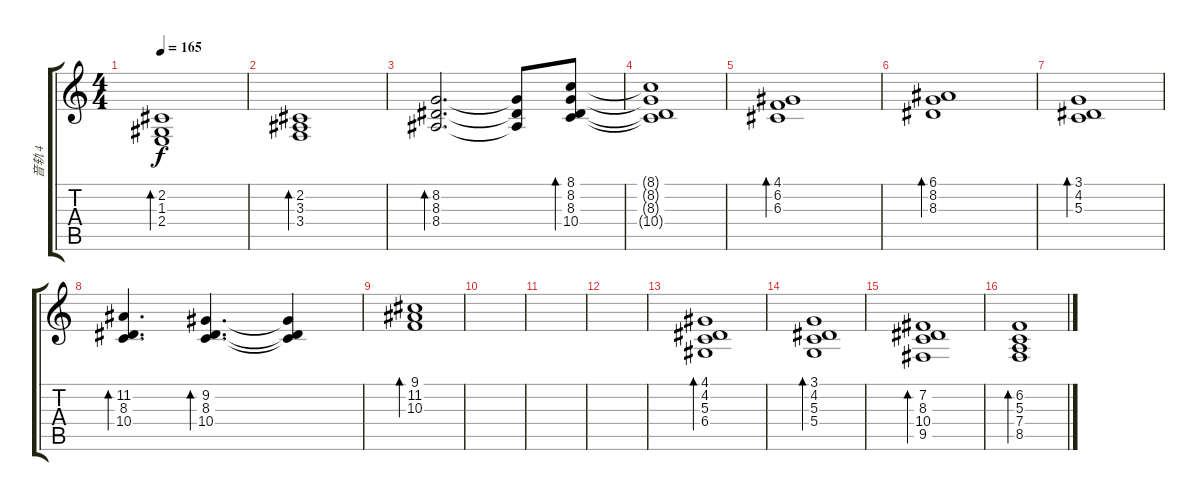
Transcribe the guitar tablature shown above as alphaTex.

\track ("音轨 4" "音轨 4") {instrument electricgrandpiano}
\staff {score tabs}
\tuning (E4 B3 G3 D3 A2 E2) {hide}
\ts (4 4)
\tempo 165
\clef g2
\ks c
(2.2 1.3 2.4).1{bd 120 dy f} |
(2.2 3.3 3.4).1{bd 120} |
(8.2 8.3 8.4).2{d bd 120} (8.2{t} 8.3{t} 8.4{t}).8 (8.1 8.2 8.3 10.4).8{bd 120} |
(8.1{t} 8.2{t} 8.3{t} 10.4{t}).1 |
(4.1 6.2 6.3).1{bd 120} |
(6.1 8.2 8.3).1{bd 120} |
(3.1 4.2 5.3).1{bd 120} |
(11.2 8.3 10.4).4{d bd 120} (9.2 8.3 10.4).4{d bd 120} (9.2{t} 8.3{t} 10.4{t}).4 |
(9.1 11.2 10.3).1{bd 120} |
|
|
|
(4.1 4.2 5.3 6.4).1{bd 120 volume 9 balance 8} |
(3.1 4.2 5.3 5.4).1{bd 120} |
(7.2 8.3 10.4 9.5).1{bd 120} |
(6.2 5.3 7.4 8.5).1{bd 120}
